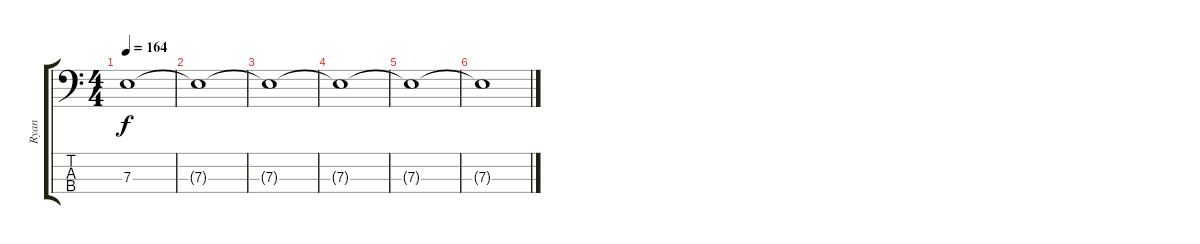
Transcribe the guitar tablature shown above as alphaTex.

\track ("Ryan" "Ryan") {instrument electricbassfinger}
\staff {score tabs}
\tuning (G2 D2 A1 E1) {hide}
\ts (4 4)
\tempo 164
\clef f4
\ks c
7.3{t}.1{dy f} |
7.3{t}.1 |
7.3{t}.1 |
7.3{t}.1 |
7.3{t}.1 |
7.3{t}.1
